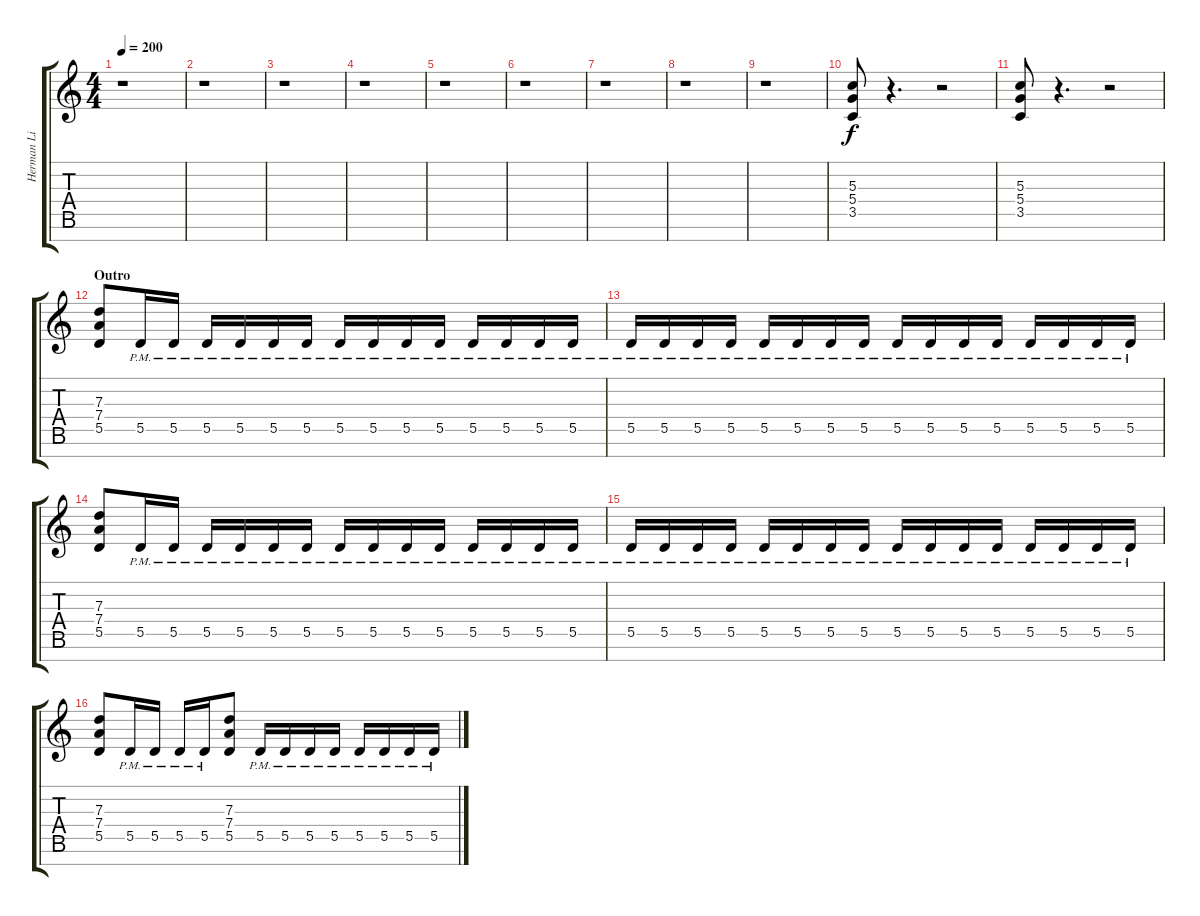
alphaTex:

\track ("Herman Li | Rhythm" "Herman Li ") {instrument distortionguitar}
\staff {score tabs}
\tuning (E4 B3 G3 D3 A2 E2 B1) {hide}
\ts (4 4)
\tempo 200
\clef g2
\ks c
r.1{dy f} |
r.1 |
r.1 |
r.1 |
r.1 |
r.1 |
r.1 |
r.1 |
r.1 |
(5.3 5.4 3.5).8 r.4{d} r.2 |
(5.3 5.4 3.5).8 r.4{d} r.2 |
\section ("" "Outro")
(7.3 7.4 5.5).8 5.5{pm}.16 5.5{pm}.16 5.5{pm}.16 5.5{pm}.16 5.5{pm}.16 5.5{pm}.16 5.5{pm}.16 5.5{pm}.16 5.5{pm}.16 5.5{pm}.16 5.5{pm}.16 5.5{pm}.16 5.5{pm}.16 5.5{pm}.16 |
5.5{pm}.16 5.5{pm}.16 5.5{pm}.16 5.5{pm}.16 5.5{pm}.16 5.5{pm}.16 5.5{pm}.16 5.5{pm}.16 5.5{pm}.16 5.5{pm}.16 5.5{pm}.16 5.5{pm}.16 5.5{pm}.16 5.5{pm}.16 5.5{pm}.16 5.5{pm}.16 |
(7.3 7.4 5.5).8 5.5{pm}.16 5.5{pm}.16 5.5{pm}.16 5.5{pm}.16 5.5{pm}.16 5.5{pm}.16 5.5{pm}.16 5.5{pm}.16 5.5{pm}.16 5.5{pm}.16 5.5{pm}.16 5.5{pm}.16 5.5{pm}.16 5.5{pm}.16 |
5.5{pm}.16 5.5{pm}.16 5.5{pm}.16 5.5{pm}.16 5.5{pm}.16 5.5{pm}.16 5.5{pm}.16 5.5{pm}.16 5.5{pm}.16 5.5{pm}.16 5.5{pm}.16 5.5{pm}.16 5.5{pm}.16 5.5{pm}.16 5.5{pm}.16 5.5{pm}.16 |
(7.3 7.4 5.5).8 5.5{pm}.16 5.5{pm}.16 5.5{pm}.16 5.5{pm}.16 (7.3 7.4 5.5).8 5.5{pm}.16 5.5{pm}.16 5.5{pm}.16 5.5{pm}.16 5.5{pm}.16 5.5{pm}.16 5.5{pm}.16 5.5{pm}.16
